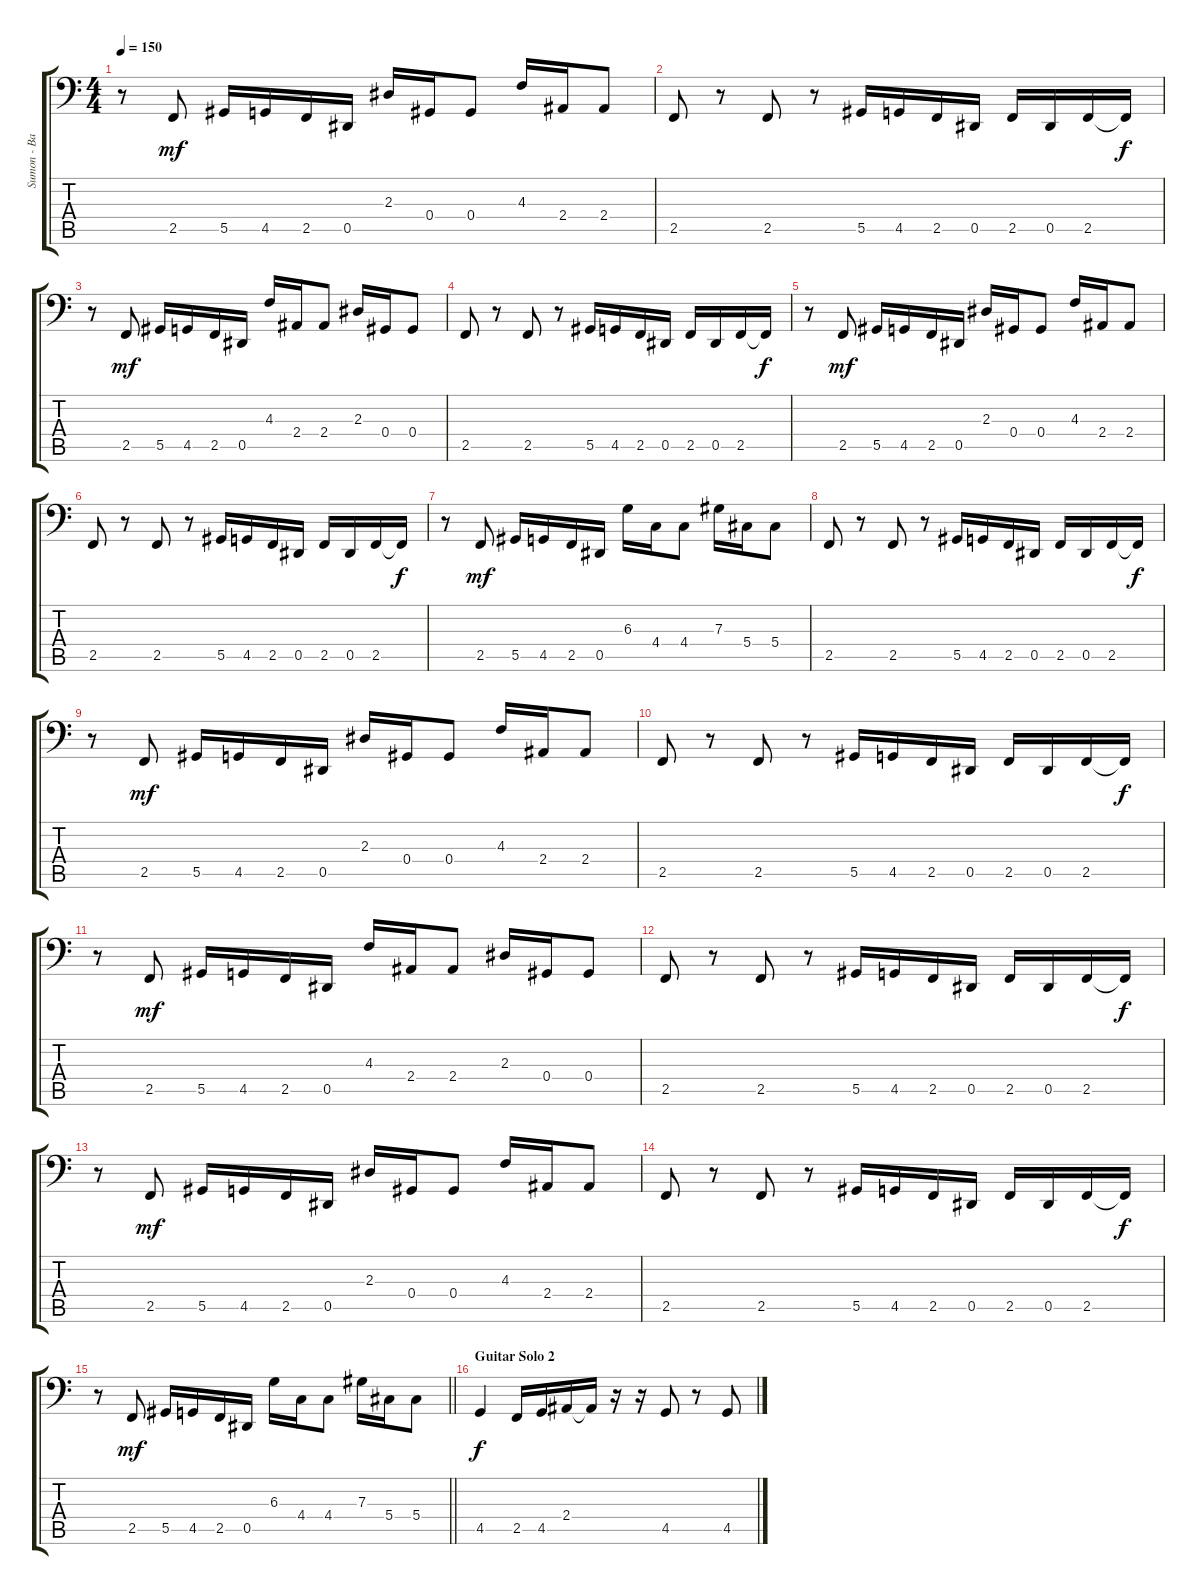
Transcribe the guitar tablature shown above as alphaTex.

\track ("Sumon - Bass" "Sumon - Ba") {instrument electricbassfinger}
\staff {score tabs}
\tuning (B2 Gb2 Db2 Ab1 Eb1 Bb0) {hide}
\ts (4 4)
\tempo 150
\clef f4
\ks c
r.8{dy f} 2.5.8{dy mf} 5.5.16 4.5.16 2.5.16 0.5.16 2.3.16 0.4.16 0.4.8 4.3.16 2.4.16 2.4.8 |
2.5.8 r.8 2.5.8 r.8 5.5.16 4.5.16 2.5.16 0.5.16 2.5.16 0.5.16 2.5.16 2.5{t}.16{dy f} |
r.8 2.5.8{dy mf} 5.5.16 4.5.16 2.5.16 0.5.16 4.3.16 2.4.16 2.4.8 2.3.16 0.4.16 0.4.8 |
2.5.8 r.8 2.5.8 r.8 5.5.16 4.5.16 2.5.16 0.5.16 2.5.16 0.5.16 2.5.16 2.5{t}.16{dy f} |
r.8 2.5.8{dy mf} 5.5.16 4.5.16 2.5.16 0.5.16 2.3.16 0.4.16 0.4.8 4.3.16 2.4.16 2.4.8 |
2.5.8 r.8 2.5.8 r.8 5.5.16 4.5.16 2.5.16 0.5.16 2.5.16 0.5.16 2.5.16 2.5{t}.16{dy f} |
r.8 2.5.8{dy mf} 5.5.16 4.5.16 2.5.16 0.5.16 6.3.16 4.4.16 4.4.8 7.3.16 5.4.16 5.4.8 |
2.5.8 r.8 2.5.8 r.8 5.5.16 4.5.16 2.5.16 0.5.16 2.5.16 0.5.16 2.5.16 2.5{t}.16{dy f} |
r.8 2.5.8{dy mf} 5.5.16 4.5.16 2.5.16 0.5.16 2.3.16 0.4.16 0.4.8 4.3.16 2.4.16 2.4.8 |
2.5.8 r.8 2.5.8 r.8 5.5.16 4.5.16 2.5.16 0.5.16 2.5.16 0.5.16 2.5.16 2.5{t}.16{dy f} |
r.8 2.5.8{dy mf} 5.5.16 4.5.16 2.5.16 0.5.16 4.3.16 2.4.16 2.4.8 2.3.16 0.4.16 0.4.8 |
2.5.8 r.8 2.5.8 r.8 5.5.16 4.5.16 2.5.16 0.5.16 2.5.16 0.5.16 2.5.16 2.5{t}.16{dy f} |
r.8 2.5.8{dy mf} 5.5.16 4.5.16 2.5.16 0.5.16 2.3.16 0.4.16 0.4.8 4.3.16 2.4.16 2.4.8 |
2.5.8 r.8 2.5.8 r.8 5.5.16 4.5.16 2.5.16 0.5.16 2.5.16 0.5.16 2.5.16 2.5{t}.16{dy f} |
\barLineRight lightlight
r.8 2.5.8{dy mf} 5.5.16 4.5.16 2.5.16 0.5.16 6.3.16 4.4.16 4.4.8 7.3.16 5.4.16 5.4.8 |
\section ("" "Guitar Solo 2")
4.5.4{dy f} 2.5.16 4.5.16 2.4.16 2.4{t}.16 r.16 r.16 4.5.8 r.8 4.5.8
